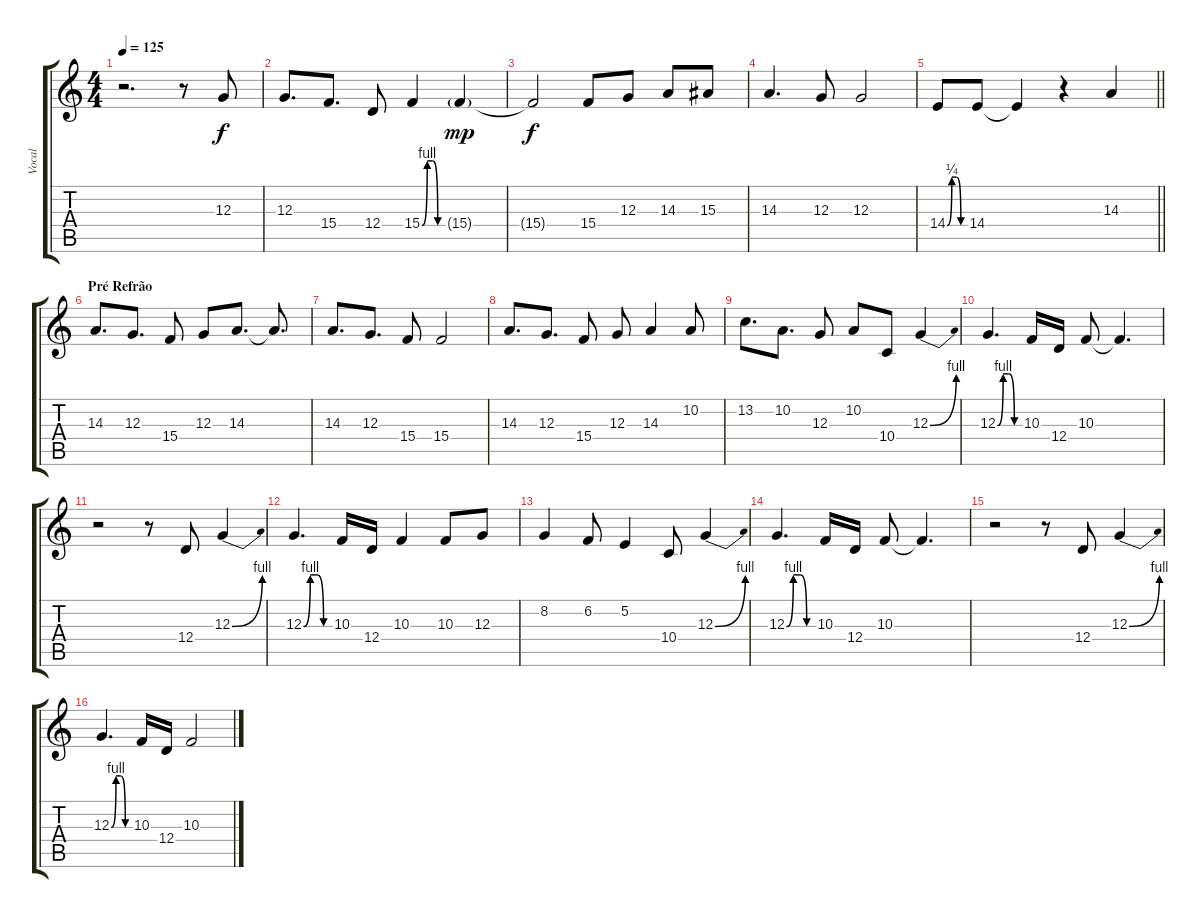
\track ("Vocal" "Vocal") {instrument pad7halo}
\staff {score tabs}
\tuning (E4 B3 G3 D3 A2 E2) {hide}
\ts (4 4)
\tempo 125
\clef g2
\ks c
r.2{d dy f} r.8 12.3.8 |
12.3.8{d} 15.4.8{d} 12.4.8 15.4{be (custom 0 0 15 4 30 4 45 0 60 0)}.4 15.4{g}.4{dy mp} |
15.4{t}.2{dy f} 15.4.8 12.3.8 14.3.8 15.3.8 |
14.3.4{d} 12.3.8 12.3.2 |
\barLineRight lightlight
14.4{be (custom 0 0 15 1 30 1 45 0 60 0)}.8 14.4.8 14.4{t}.4 r.4 14.3.4 |
\section ("" "Pré Refrão")
14.3.8{d} 12.3.8{d} 15.4.8 12.3.8 14.3.8{d} 14.3{t}.8{d} |
14.3.8{d} 12.3.8{d} 15.4.8 15.4.2 |
14.3.8{d} 12.3.8{d} 15.4.8 12.3.8 14.3.4 10.2.8 |
13.2.8{d} 10.2.8{d} 12.3.8 10.2.8 10.4.8 12.3{be (bend 0 0 60 4)}.4 |
12.3{be (custom 0 0 15 4 30 4 45 0 60 0)}.4{d} 10.3.16 12.4.16 10.3.8 10.3{t}.4{d} |
r.2 r.8 12.4.8 12.3{be (bend 0 0 60 4)}.4 |
12.3{be (custom 0 0 15 4 30 4 45 0 60 0)}.4{d} 10.3.16 12.4.16 10.3.4 10.3.8 12.3.8 |
8.2.4 6.2.8 5.2.4 10.4.8 12.3{be (bend 0 0 60 4)}.4 |
12.3{be (custom 0 0 15 4 30 4 45 0 60 0)}.4{d} 10.3.16 12.4.16 10.3.8 10.3{t}.4{d} |
r.2 r.8 12.4.8 12.3{be (bend 0 0 60 4)}.4 |
12.3{be (custom 0 0 15 4 30 4 45 0 60 0)}.4{d} 10.3.16 12.4.16 10.3.2
